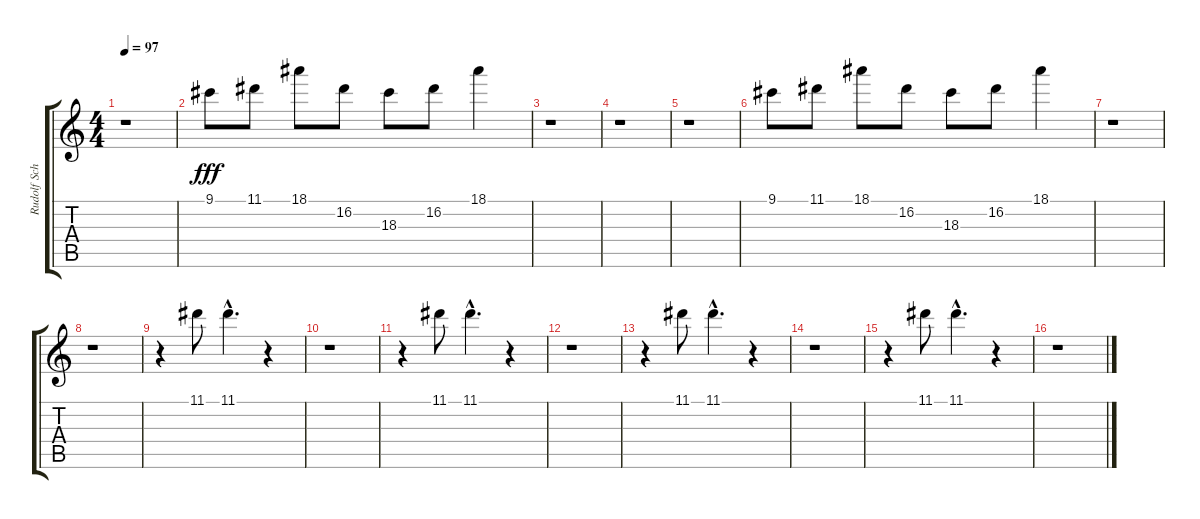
\track ("Rudolf Schenker - Lead Guitar" "Rudolf Sch") {instrument distortionguitar}
\staff {score tabs}
\tuning (E4 B3 G3 D3 A2 E2) {hide}
\ts (4 4)
\tempo 97
\clef g2
\ks c
r.1{dy fff} |
9.1.8 11.1.8 18.1.8 16.2.8 18.3.8 16.2.8 18.1.4 |
r.1 |
r.1 |
r.1 |
9.1.8 11.1.8 18.1.8 16.2.8 18.3.8 16.2.8 18.1.4 |
r.1 |
r.1 |
r.4 11.1.8 11.1{hac}.4{d} r.4 |
r.1 |
r.4 11.1.8 11.1{hac}.4{d} r.4 |
r.1 |
r.4 11.1.8 11.1{hac}.4{d} r.4 |
r.1 |
r.4 11.1.8 11.1{hac}.4{d} r.4 |
r.1
